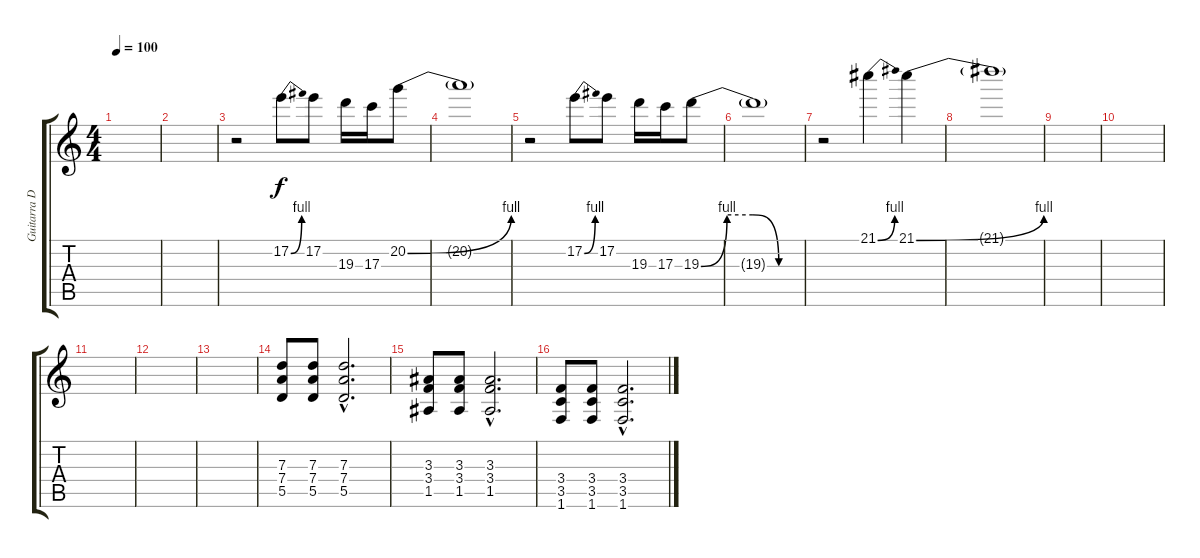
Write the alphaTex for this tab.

\track ("Guitarra Distorcionada" "Guitarra D") {instrument overdrivenguitar}
\staff {score tabs}
\tuning (E4 B3 G3 D3 A2 E2) {hide}
\ts (4 4)
\tempo 100
\clef g2
\ks c
|
|
r.2 17.2{be (bend 0 0 60 4)}.8 17.2.8 19.3.16 17.3.16 20.2{be (bend 0 0 60 4)}.8 |
20.2{t}.1 |
r.2 17.2{be (bend 0 0 60 4)}.8 17.2.8 19.3.16 17.3.16 19.3{be (custom 0 0 15 4 30 4 45 0 60 0)}.8 |
19.3{t}.1 |
r.2 21.1{be (bend 0 0 60 4)}.4 21.1{be (bend 0 0 60 4)}.4 |
21.1{t}.1 |
|
|
|
|
|
(7.3 7.4 5.5).8 (7.3 7.4 5.5).8 (7.3{hac} 7.4{hac} 5.5{hac}).2{d} |
(3.3 3.4 1.5).8 (3.3 3.4 1.5).8 (3.3{hac} 3.4{hac} 1.5{hac}).2{d} |
(3.4 3.5 1.6).8 (3.4 3.5 1.6).8 (3.4{hac} 3.5{hac} 1.6{hac}).2{d}
